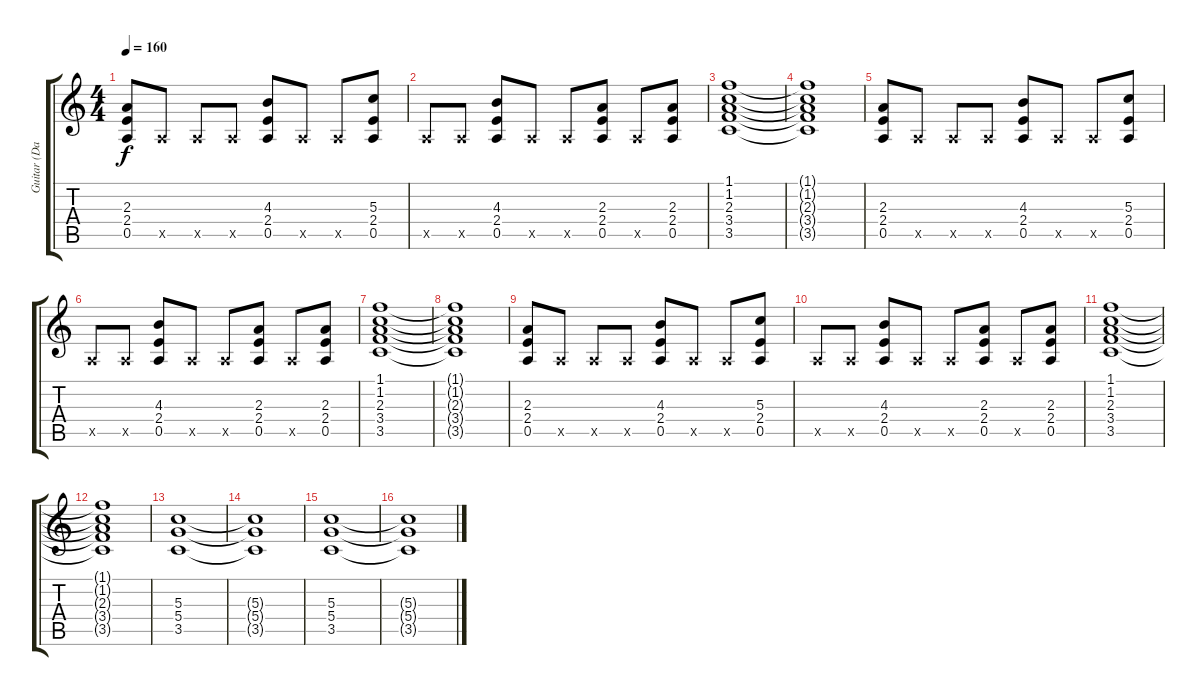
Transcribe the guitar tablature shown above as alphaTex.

\track ("Guitar (Dave)" "Guitar (Da") {instrument distortionguitar}
\staff {score tabs}
\tuning (E4 B3 G3 D3 A2 E2) {hide}
\ts (4 4)
\tempo 160
\clef g2
\ks c
(2.3 2.4 0.5).8{dy f} 0.5{x}.8 0.5{x}.8 0.5{x}.8 (4.3 2.4 0.5).8 0.5{x}.8 0.5{x}.8 (5.3 2.4 0.5).8 |
0.5{x}.8 0.5{x}.8 (4.3 2.4 0.5).8 0.5{x}.8 0.5{x}.8 (2.3 2.4 0.5).8 0.5{x}.8 (2.3 2.4 0.5).8 |
(1.1 1.2 2.3 3.4 3.5).1 |
(1.1{t} 1.2{t} 2.3{t} 3.4{t} 3.5{t}).1 |
(2.3 2.4 0.5).8 0.5{x}.8 0.5{x}.8 0.5{x}.8 (4.3 2.4 0.5).8 0.5{x}.8 0.5{x}.8 (5.3 2.4 0.5).8 |
0.5{x}.8 0.5{x}.8 (4.3 2.4 0.5).8 0.5{x}.8 0.5{x}.8 (2.3 2.4 0.5).8 0.5{x}.8 (2.3 2.4 0.5).8 |
(1.1 1.2 2.3 3.4 3.5).1 |
(1.1{t} 1.2{t} 2.3{t} 3.4{t} 3.5{t}).1 |
(2.3 2.4 0.5).8 0.5{x}.8 0.5{x}.8 0.5{x}.8 (4.3 2.4 0.5).8 0.5{x}.8 0.5{x}.8 (5.3 2.4 0.5).8 |
0.5{x}.8 0.5{x}.8 (4.3 2.4 0.5).8 0.5{x}.8 0.5{x}.8 (2.3 2.4 0.5).8 0.5{x}.8 (2.3 2.4 0.5).8 |
(1.1 1.2 2.3 3.4 3.5).1 |
(1.1{t} 1.2{t} 2.3{t} 3.4{t} 3.5{t}).1 |
(5.3 5.4 3.5).1 |
(5.3{t} 5.4{t} 3.5{t}).1 |
(5.3 5.4 3.5).1 |
(5.3{t} 5.4{t} 3.5{t}).1
